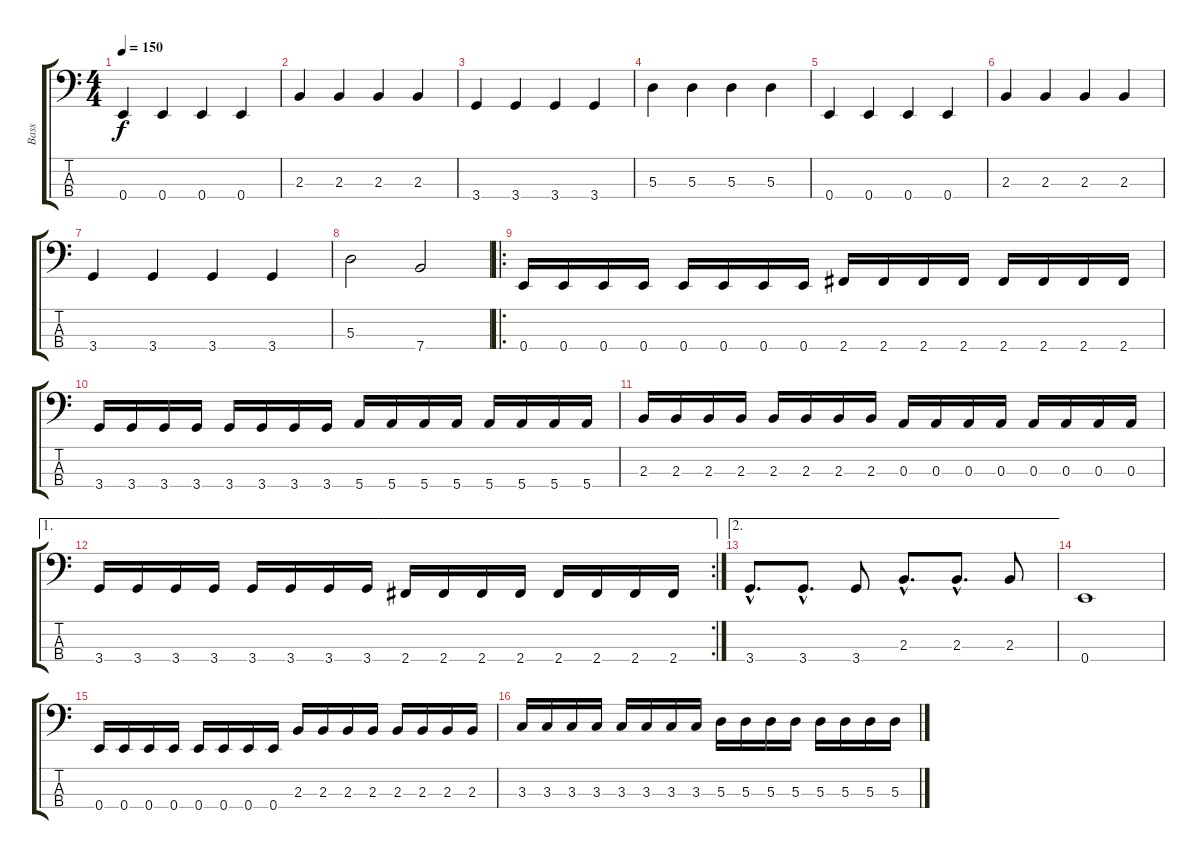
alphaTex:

\track ("Bass" "Bass") {instrument electricbasspick}
\staff {score tabs}
\tuning (G2 D2 A1 E1) {hide}
\ts (4 4)
\tempo 150
\clef f4
\ks c
0.4.4{dy f} 0.4.4 0.4.4 0.4.4 |
2.3.4 2.3.4 2.3.4 2.3.4 |
3.4.4 3.4.4 3.4.4 3.4.4 |
5.3.4 5.3.4 5.3.4 5.3.4 |
0.4.4 0.4.4 0.4.4 0.4.4 |
2.3.4 2.3.4 2.3.4 2.3.4 |
3.4.4 3.4.4 3.4.4 3.4.4 |
5.3.2 7.4.2 |
\ro
0.4.16 0.4.16 0.4.16 0.4.16 0.4.16 0.4.16 0.4.16 0.4.16 2.4.16 2.4.16 2.4.16 2.4.16 2.4.16 2.4.16 2.4.16 2.4.16 |
3.4.16 3.4.16 3.4.16 3.4.16 3.4.16 3.4.16 3.4.16 3.4.16 5.4.16 5.4.16 5.4.16 5.4.16 5.4.16 5.4.16 5.4.16 5.4.16 |
2.3.16 2.3.16 2.3.16 2.3.16 2.3.16 2.3.16 2.3.16 2.3.16 0.3.16 0.3.16 0.3.16 0.3.16 0.3.16 0.3.16 0.3.16 0.3.16 |
\ae 1
\rc 2
3.4.16 3.4.16 3.4.16 3.4.16 3.4.16 3.4.16 3.4.16 3.4.16 2.4.16 2.4.16 2.4.16 2.4.16 2.4.16 2.4.16 2.4.16 2.4.16 |
\ae 2
3.4{hac}.8{d} 3.4{hac}.8{d} 3.4.8 2.3{hac}.8{d} 2.3{hac}.8{d} 2.3.8 |
0.4.1 |
0.4.16 0.4.16 0.4.16 0.4.16 0.4.16 0.4.16 0.4.16 0.4.16 2.3.16 2.3.16 2.3.16 2.3.16 2.3.16 2.3.16 2.3.16 2.3.16 |
3.3.16 3.3.16 3.3.16 3.3.16 3.3.16 3.3.16 3.3.16 3.3.16 5.3.16 5.3.16 5.3.16 5.3.16 5.3.16 5.3.16 5.3.16 5.3.16
